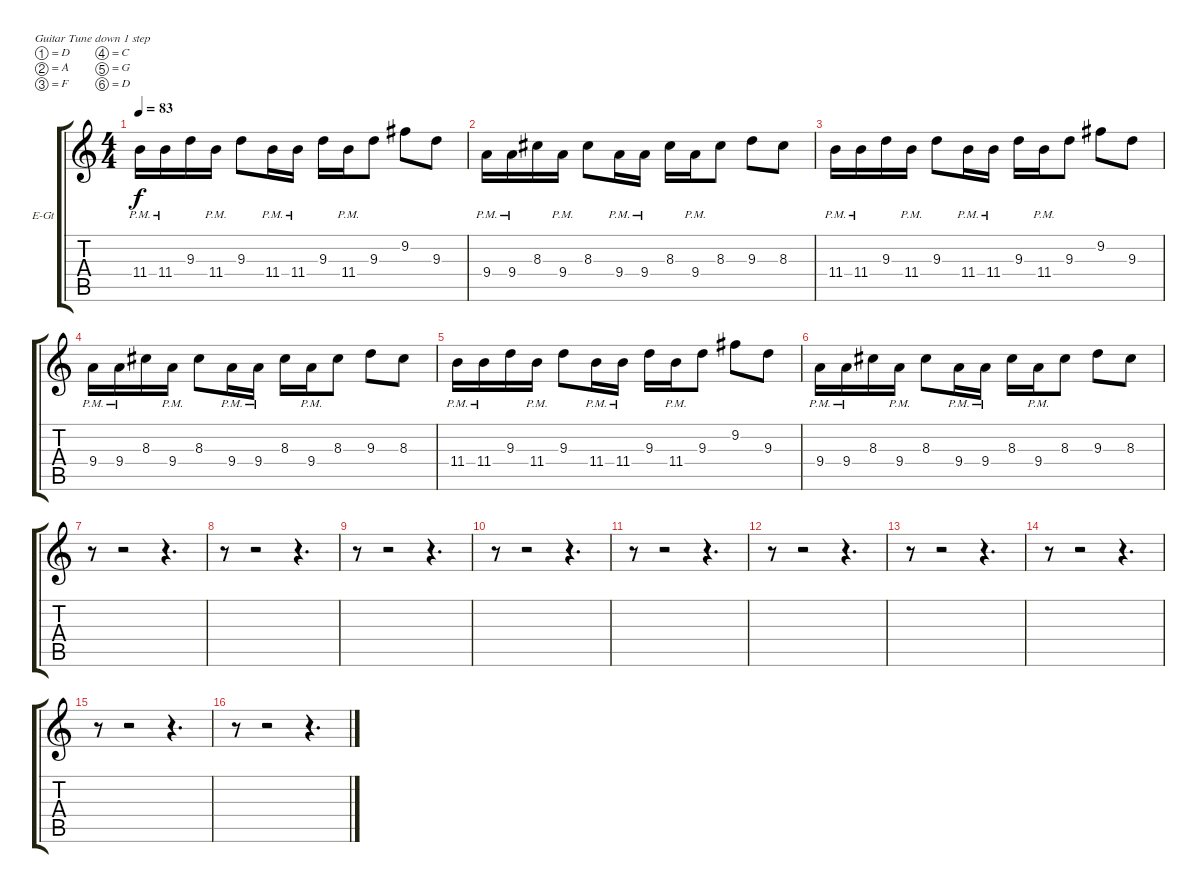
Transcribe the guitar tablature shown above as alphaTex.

\bracketExtendMode groupsimilarinstruments
\firstSystemTrackNameOrientation horizontal
\otherSystemsTrackNameOrientation horizontal
\track ("Äîðîæêà 2" "E-Gt") {mute instrument distortionguitar}
\staff {score tabs}
\tuning (D4 A3 F3 C3 G2 D2)
\ts (4 4)
\tempo 83
\clef g2
\ks c
11.4{pm}.16{dy f} 11.4{pm}.16 9.3.16 11.4{pm}.16 9.3.8 11.4{pm}.16 11.4{pm}.16 9.3.16 11.4{pm}.16 9.3.8 9.2.8 9.3.8 |
9.4{pm}.16 9.4{pm}.16 8.3.16 9.4{pm}.16 8.3.8 9.4{pm}.16 9.4{pm}.16 8.3.16 9.4{pm}.16 8.3.8 9.3.8 8.3.8 |
11.4{pm}.16 11.4{pm}.16 9.3.16 11.4{pm}.16 9.3.8 11.4{pm}.16 11.4{pm}.16 9.3.16 11.4{pm}.16 9.3.8 9.2.8 9.3.8 |
9.4{pm}.16 9.4{pm}.16 8.3.16 9.4{pm}.16 8.3.8 9.4{pm}.16 9.4{pm}.16 8.3.16 9.4{pm}.16 8.3.8 9.3.8 8.3.8 |
11.4{pm}.16 11.4{pm}.16 9.3.16 11.4{pm}.16 9.3.8 11.4{pm}.16 11.4{pm}.16 9.3.16 11.4{pm}.16 9.3.8 9.2.8 9.3.8 |
9.4{pm}.16 9.4{pm}.16 8.3.16 9.4{pm}.16 8.3.8 9.4{pm}.16 9.4{pm}.16 8.3.16 9.4{pm}.16 8.3.8 9.3.8 8.3.8 |
r.8 r.2 r.4{d} |
r.8 r.2 r.4{d} |
r.8 r.2 r.4{d} |
r.8 r.2 r.4{d} |
r.8 r.2 r.4{d} |
r.8 r.2 r.4{d} |
r.8 r.2 r.4{d} |
r.8 r.2 r.4{d} |
r.8 r.2 r.4{d} |
r.8 r.2 r.4{d}
